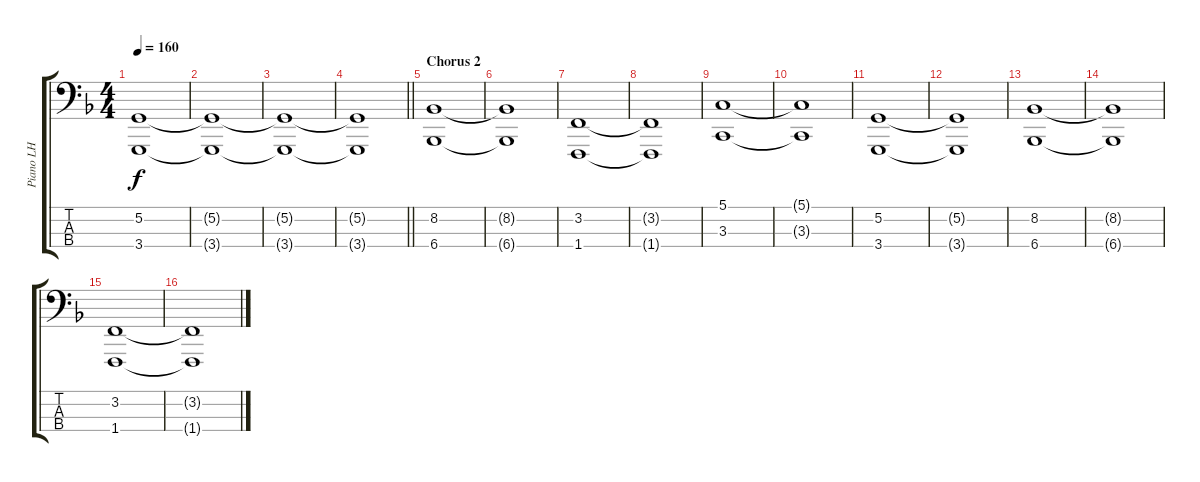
\track ("Piano LH" "Piano LH") {instrument acousticgrandpiano}
\staff {score tabs}
\tuning (G2 D2 A1 E1) {hide}
\ts (4 4)
\tempo 160
\clef f4
\ks f
(5.2 3.4).1{dy f} |
(5.2{t} 3.4{t}).1 |
(5.2{t} 3.4{t}).1 |
\barLineRight lightlight
(5.2{t} 3.4{t}).1 |
\section ("" "Chorus 2")
(8.2 6.4).1 |
(8.2{t} 6.4{t}).1 |
(3.2 1.4).1 |
(3.2{t} 1.4{t}).1 |
(5.1 3.3).1 |
(5.1{t} 3.3{t}).1 |
(5.2 3.4).1 |
(5.2{t} 3.4{t}).1 |
(8.2 6.4).1 |
(8.2{t} 6.4{t}).1 |
(3.2 1.4).1 |
(3.2{t} 1.4{t}).1
